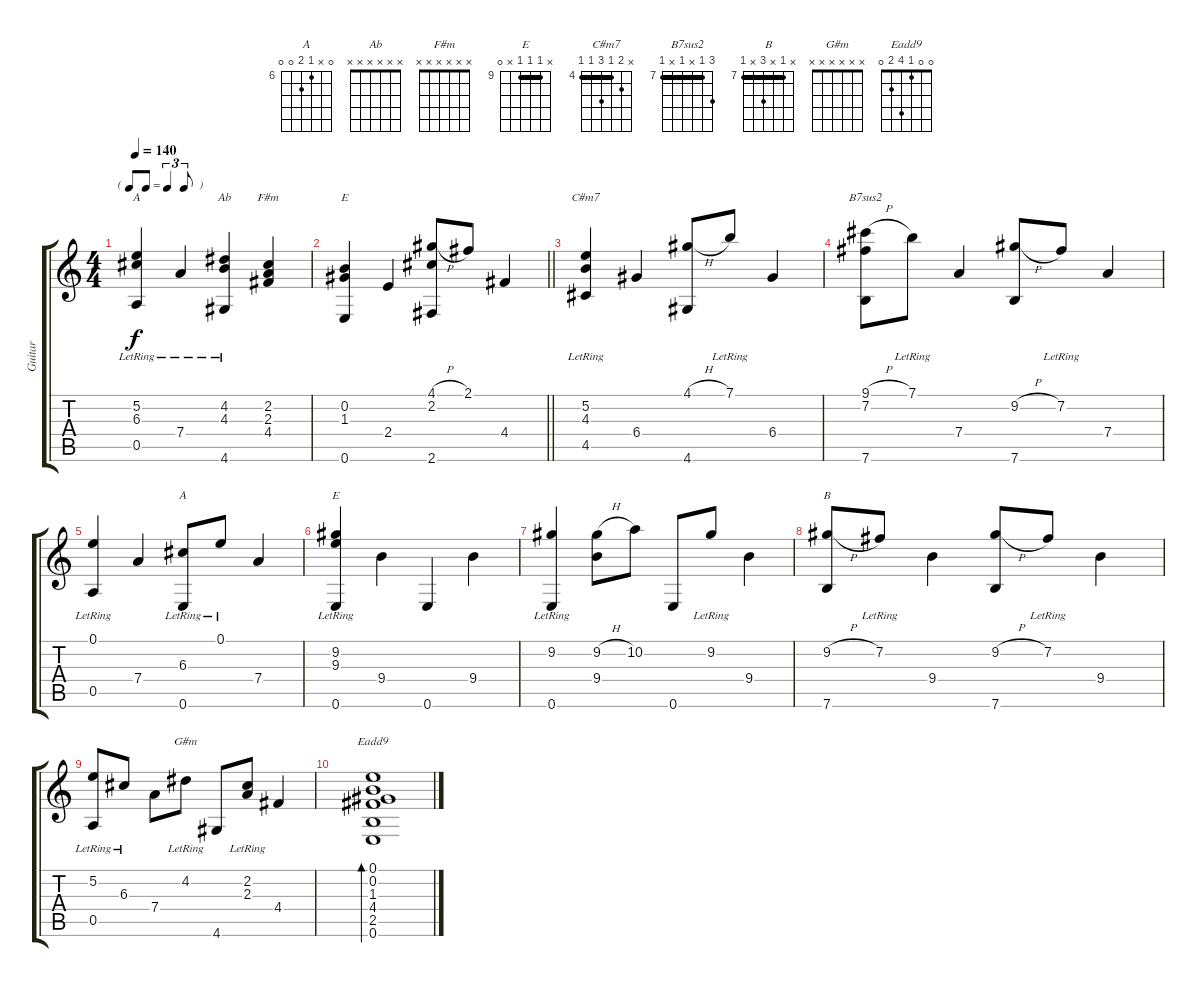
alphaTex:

\track ("Guitar" "Guitar") {instrument acousticguitarnylon}
\staff {score tabs}
\tuning (E4 B3 G3 D3 A2 E2) {hide}
\chord ("A" x 5 6 7 0 x) {firstfret 5}
\chord ("Ab" x x x x x x)
\chord ("F#m" x x x x x x)
\chord ("E" x 0 1 2 x 0)
\chord ("C#m7" x 5 4 6 4 4) {firstfret 4 barre 4}
\chord ("B7sus2" 9 7 x 7 x 7) {firstfret 7 barre 7}
\chord ("A" 0 x 6 7 0 0) {firstfret 6}
\chord ("E" x 9 9 9 x 0) {firstfret 9 barre 9}
\chord ("B" x 7 x 9 x 7) {firstfret 7 barre 7}
\chord ("G#m" x x x x x x)
\chord ("Eadd9" 0 0 1 4 2 0)
\ts (4 4)
\tf triplet8th
\tempo 140
\clef g2
\ks c
(5.2{lr} 6.3{lr} 0.5{lr}).4{ch "A" dy f} 7.4{lr}.4 (4.2 4.3 4.6{lr}).4{ch "Ab"} (2.2 2.3 4.4).4{ch "F#m"} |
\barLineRight lightlight
(0.2 1.3 0.6).4{ch "E"} 2.4.4 (4.1{h} 2.2 2.6).8 2.1.8 4.4.4 |
(5.2{lr} 4.3{lr} 4.5).4{ch "C#m7"} 6.4.4 (4.1{h} 4.6).8 7.1{lr}.8 6.4.4 |
(9.1{h} 7.2 7.6).8{ch "B7sus2"} 7.1{lr}.8 7.4.4 (9.2{h} 7.6).8 7.2{lr}.8 7.4.4 |
(0.1{lr} 0.5).4 7.4.4 (6.3{lr} 0.6).8{ch "A"} 0.1{lr}.8 7.4.4 |
(9.2{lr} 9.3{lr} 0.6).4{ch "E"} 9.4.4 0.6.4 9.4.4 |
(9.2{lr} 0.6).4 (9.2{h} 9.4).8 10.2.8 0.6.8 9.2{lr}.8 9.4.4 |
(9.2{h} 7.6).8{ch "B"} 7.2{lr}.8 9.4.4 (9.2{h} 7.6).8 7.2{lr}.8 9.4.4 |
(5.2{lr} 0.5).8 6.3{lr}.8 7.4.8 4.2{lr}.8{ch "G#m"} 4.6.8 (2.2{lr} 2.3{lr}).8 4.4.4 |
(0.1 0.2 1.3 4.4 2.5 0.6).1{bd 480 ch "Eadd9"}
